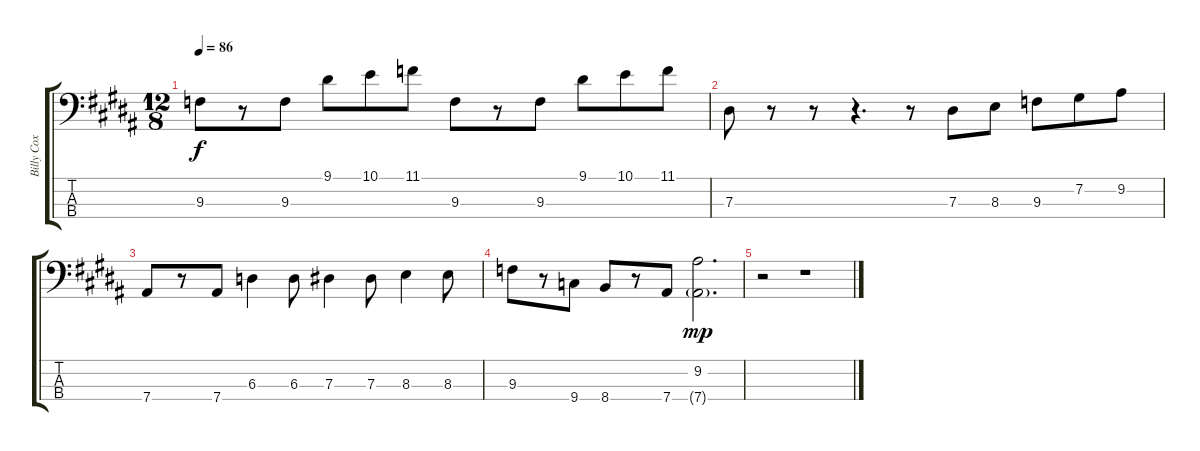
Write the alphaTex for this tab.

\track ("Billy Cox" "Billy Cox") {instrument electricbassfinger}
\staff {score tabs}
\tuning (Gb2 Db2 Ab1 Eb1) {hide}
\ts (12 8)
\tempo 86
\clef f4
\ks b
9.3.8{dy f} r.8 9.3.8 9.1.8 10.1.8 11.1.8 9.3.8 r.8 9.3.8 9.1.8 10.1.8 11.1.8 |
\ks g#minor
7.3.8 r.8 r.8 r.4{d} r.8 7.3.8 8.3.8 9.3.8 7.2.8 9.2.8 |
\ks b
7.4.8 r.8 7.4.8 6.3.4 6.3.8 7.3.4 7.3.8 8.3.4 8.3.8 |
9.3.8 r.8 9.4.8 8.4.8 r.8 7.4.8 (9.2 7.4{g}).2{d dy mp} |
\ks g#minor
r.2 r.1
